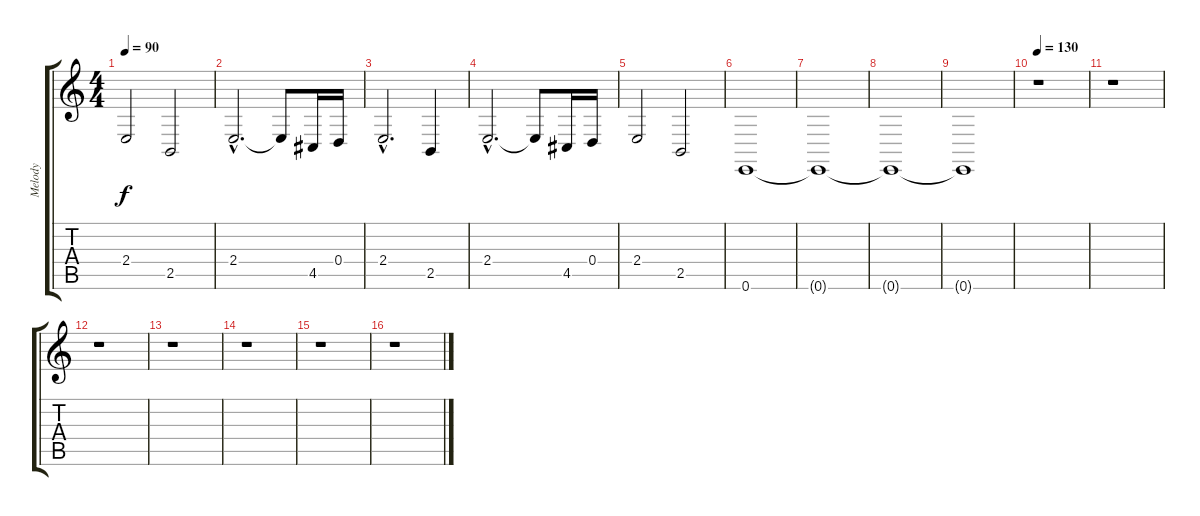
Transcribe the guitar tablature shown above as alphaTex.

\track ("Melody" "Melody") {instrument fx6goblins}
\staff {score tabs}
\tuning (E4 B3 G3 D3 A2 E2) {hide}
\ts (4 4)
\tempo 90
\clef g2
\ks c
2.4.2{dy f} 2.5.2 |
2.4{hac}.2{d} 2.4{t}.8 4.5.16 0.4.16 |
2.4{hac}.2{d} 2.5.4 |
2.4{hac}.2{d} 2.4{t}.8 4.5.16 0.4.16 |
2.4.2 2.5.2 |
0.6.1 |
0.6{t}.1 |
0.6{t}.1 |
0.6{t}.1 |
\tempo 130
r.1 |
r.1 |
r.1 |
r.1 |
r.1 |
r.1 |
r.1
